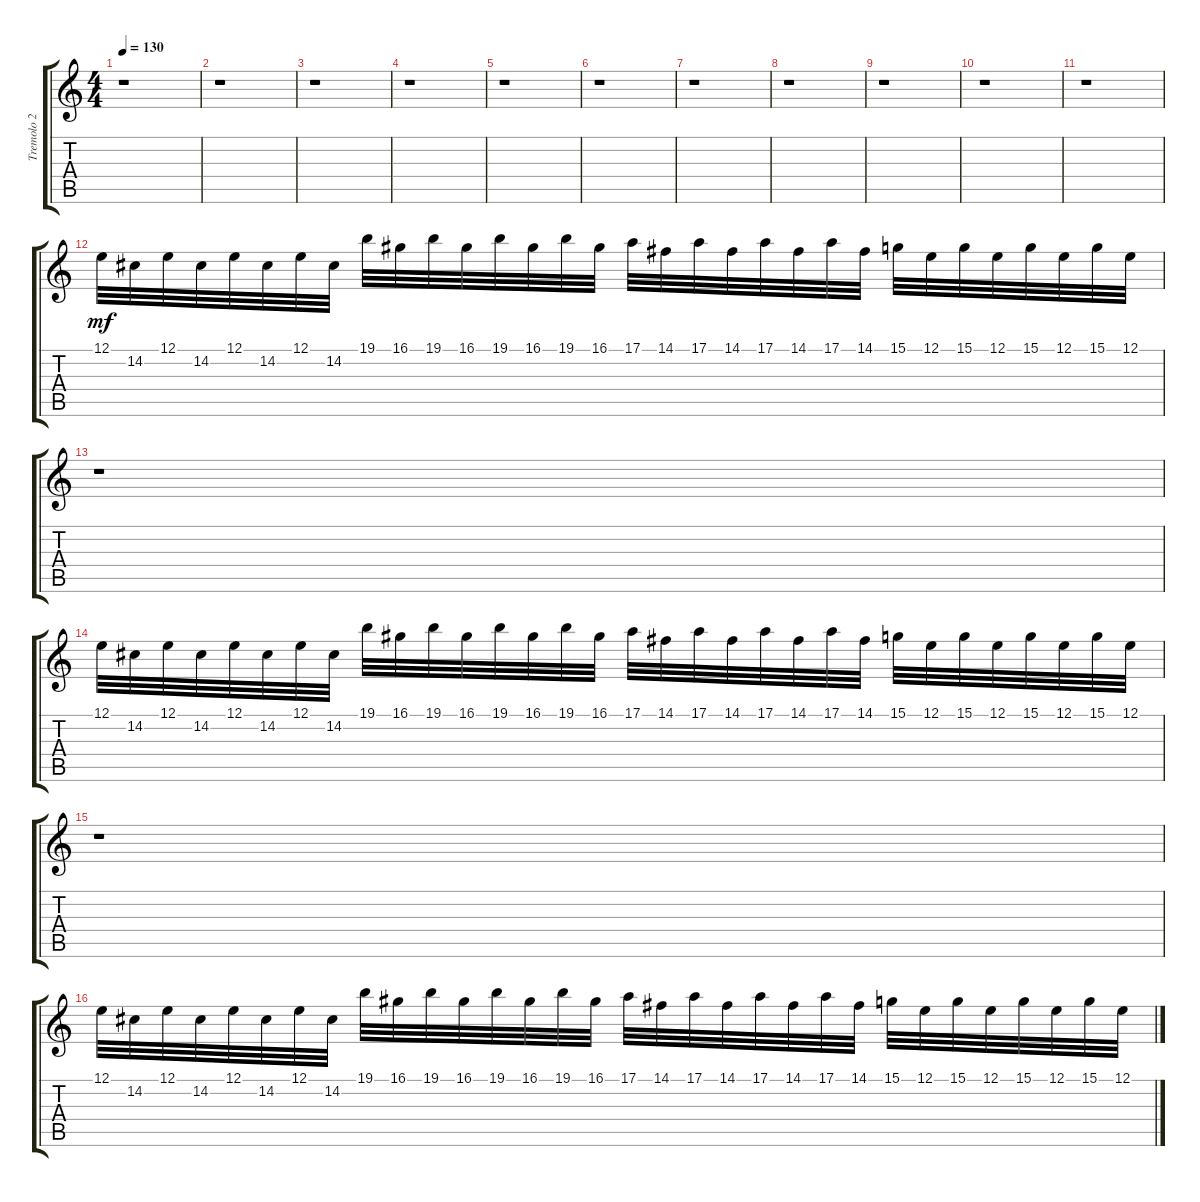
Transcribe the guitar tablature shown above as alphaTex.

\track ("Tremolo 2" "Tremolo 2") {instrument lead4chiff}
\staff {score tabs}
\tuning (E4 B3 G3 D3 A2 E2) {hide}
\ts (4 4)
\tempo 130
\clef g2
\ks c
r.1{dy mf} |
r.1 |
r.1 |
r.1 |
r.1 |
r.1 |
r.1 |
r.1 |
r.1 |
r.1 |
r.1 |
12.1.32{balance 8} 14.2.32 12.1.32 14.2.32{balance 8} 12.1.32 14.2.32 12.1.32{balance 8} 14.2.32 19.1.32 16.1.32{balance 8} 19.1.32 16.1.32 19.1.32{balance 8} 16.1.32{balance 9} 19.1.32{balance 9} 16.1.32{balance 9} 17.1.32{balance 10} 14.1.32{balance 10} 17.1.32{balance 10} 14.1.32{balance 10} 17.1.32{balance 11} 14.1.32{balance 11} 17.1.32{balance 12} 14.1.32{balance 12} 15.1.32{balance 12} 12.1.32{balance 13} 15.1.32{balance 13} 12.1.32{balance 14} 15.1.32{balance 14} 12.1.32{balance 14} 15.1.32{balance 15} 12.1.32{balance 16} |
r.1 |
12.1.32{balance 8} 14.2.32 12.1.32 14.2.32{balance 8} 12.1.32 14.2.32 12.1.32{balance 8} 14.2.32 19.1.32 16.1.32{balance 8} 19.1.32 16.1.32 19.1.32{balance 8} 16.1.32{balance 9} 19.1.32{balance 9} 16.1.32{balance 9} 17.1.32{balance 10} 14.1.32{balance 10} 17.1.32{balance 10} 14.1.32{balance 10} 17.1.32{balance 11} 14.1.32{balance 11} 17.1.32{balance 12} 14.1.32{balance 12} 15.1.32{balance 12} 12.1.32{balance 13} 15.1.32{balance 13} 12.1.32{balance 14} 15.1.32{balance 14} 12.1.32{balance 14} 15.1.32{balance 15} 12.1.32{balance 16} |
r.1 |
12.1.32{balance 8} 14.2.32 12.1.32 14.2.32{balance 8} 12.1.32 14.2.32 12.1.32{balance 8} 14.2.32 19.1.32 16.1.32{balance 8} 19.1.32 16.1.32 19.1.32{balance 8} 16.1.32{balance 9} 19.1.32{balance 9} 16.1.32{balance 9} 17.1.32{balance 10} 14.1.32{balance 10} 17.1.32{balance 10} 14.1.32{balance 10} 17.1.32{balance 11} 14.1.32{balance 11} 17.1.32{balance 12} 14.1.32{balance 12} 15.1.32{balance 12} 12.1.32{balance 13} 15.1.32{balance 13} 12.1.32{balance 14} 15.1.32{balance 14} 12.1.32{balance 14} 15.1.32{balance 15} 12.1.32{balance 16}
